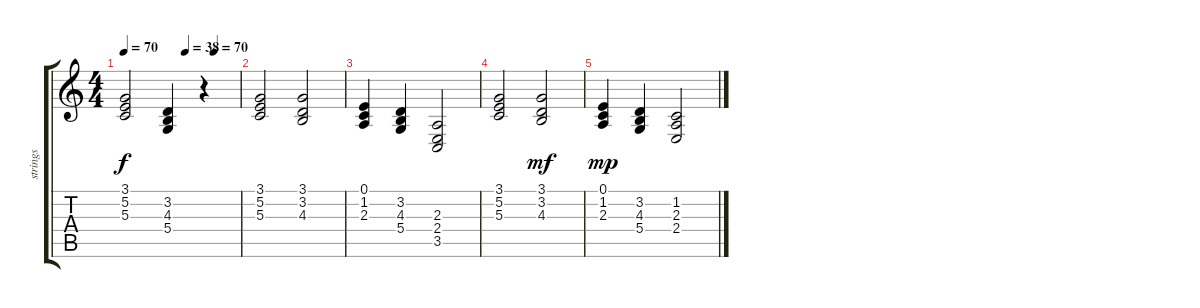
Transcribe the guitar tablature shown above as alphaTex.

\track ("strings" "strings") {instrument stringensemble1}
\staff {score tabs}
\tuning (E4 B3 G3 D3 A2 E2) {hide}
\ts (4 4)
\tempo 70
\tempo (38 0.53125)
\tempo (70 0.78125)
\clef g2
\ks c
(3.1 5.2 5.3).2{dy f} (3.2 4.3 5.4).4 r.4 |
(3.1 5.2 5.3).2 (3.1 3.2 4.3).2 |
(0.1 1.2 2.3).4 (3.2 4.3 5.4).4 (2.3 2.4 3.5).2 |
(3.1 5.2 5.3).2 (3.1 3.2 4.3).2{dy mf} |
(0.1 1.2 2.3).4{dy mp} (3.2 4.3 5.4).4 (1.2 2.3 2.4).2
